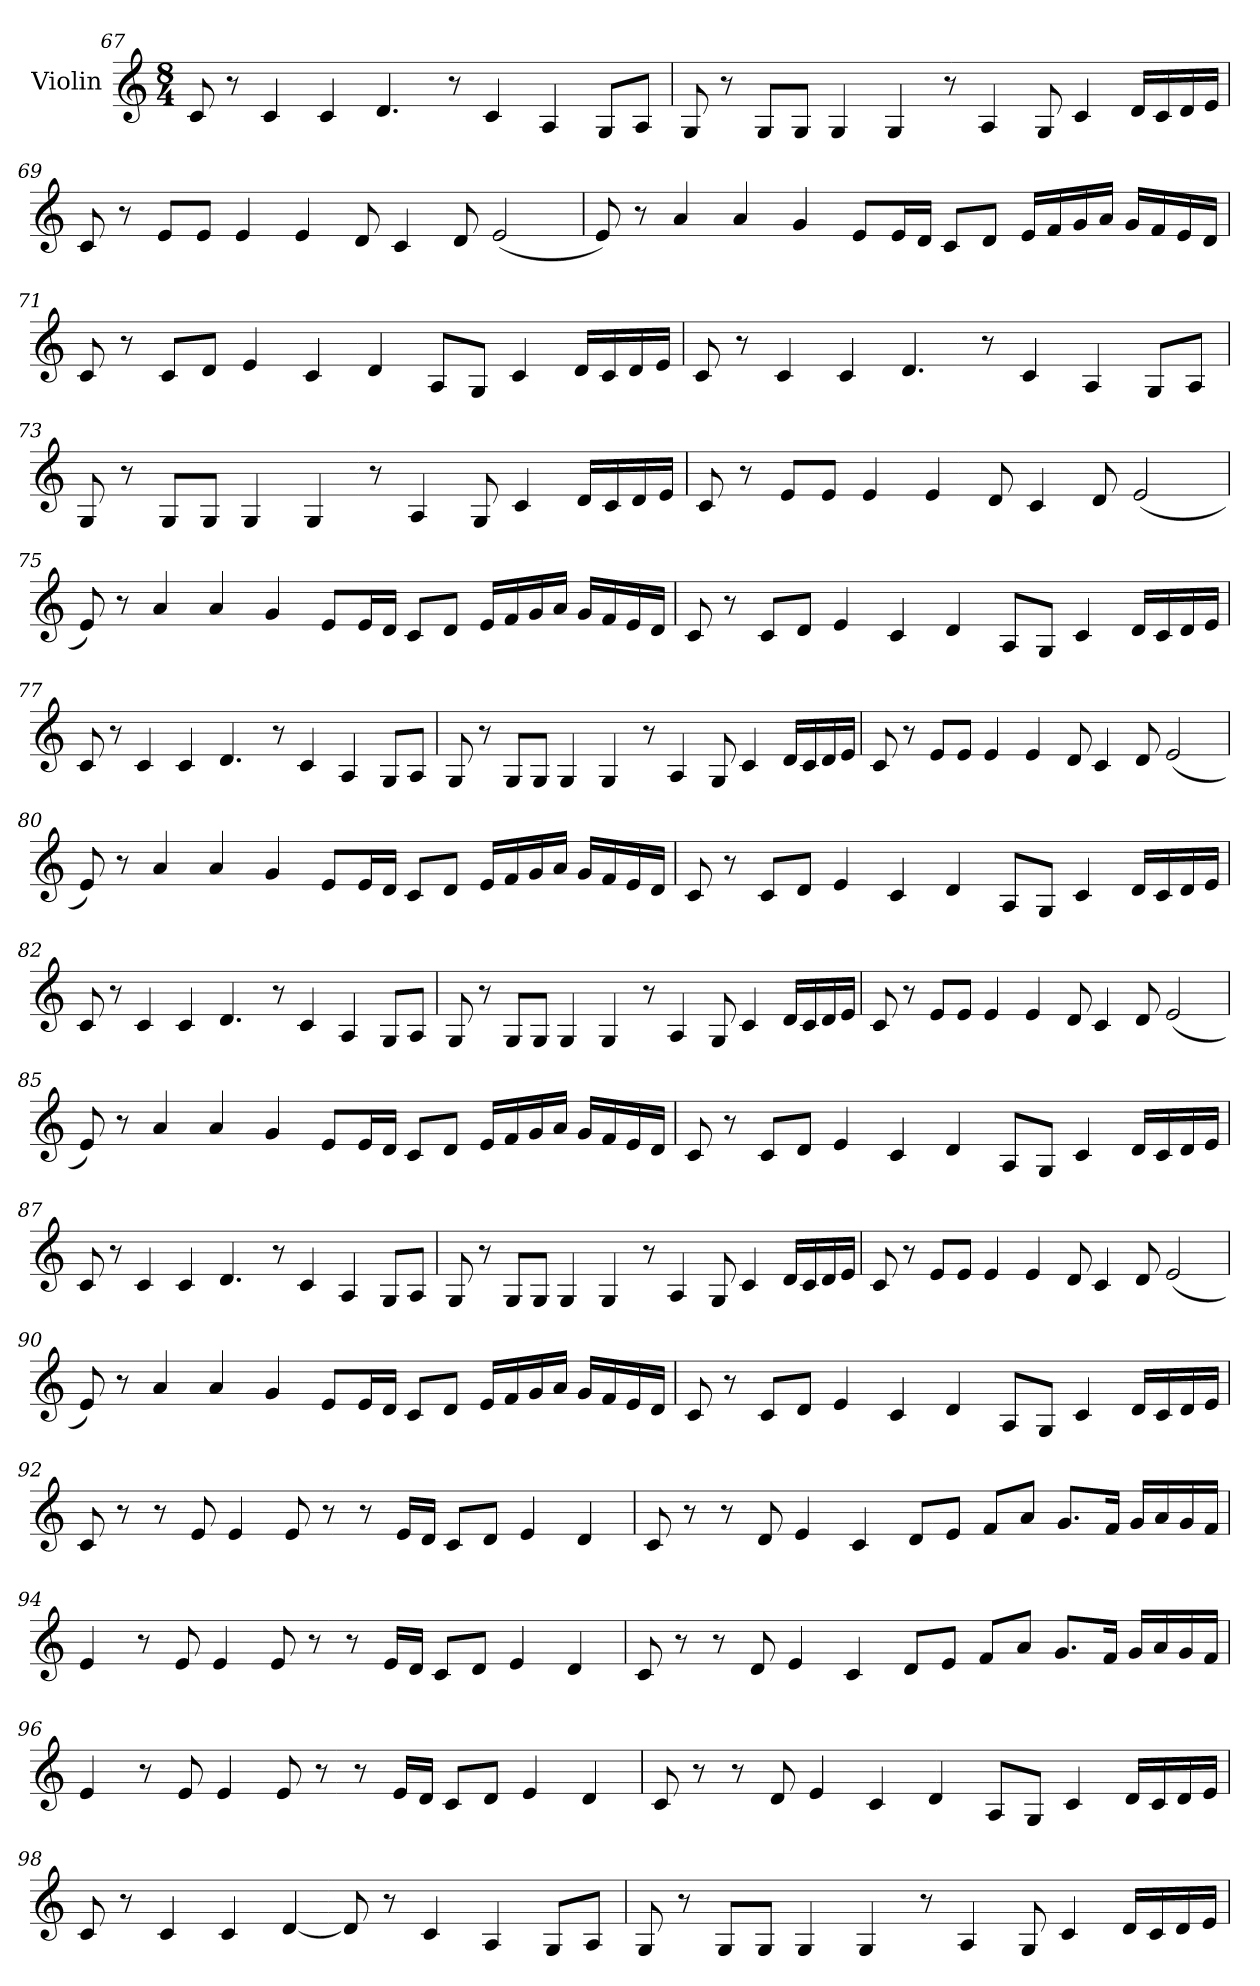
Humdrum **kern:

**kern
*part1
*staff1
*I"Violin
*clefG2
*k[]
*C:
*M8/4
=67
8c/
8r
4c/
4c/
4.d/
8r
4c/
4A/
8G/L
8A/J
!!LO:LB:g=z
=68
8G/
8r
8G/L
8G/J
4G/
4G/
8r
4A/
8G/
4c/
16d/LL
16c/
16d/
16e/JJ
=69
8c/
8r
8e/L
8e/J
4e/
4e/
8d/
4c/
8d/
(2e/
!!LO:LB:g=z
=70
8e/)
8r
4a/
4a/
4g/
8e/L
16e/L
16d/JJ
8c/L
8d/J
16e/LL
16f/
16g/
16a/JJ
16g/LL
16f/
16e/
16d/JJ
=71
8c/
8r
8c/L
8d/J
4e/
4c/
4d/
8A/L
8G/J
4c/
16d/LL
16c/
16d/
16e/JJ
!!LO:LB:g=z
=72
8c/
8r
4c/
4c/
4.d/
8r
4c/
4A/
8G/L
8A/J
=73
8G/
8r
8G/L
8G/J
4G/
4G/
8r
4A/
8G/
4c/
16d/LL
16c/
16d/
16e/JJ
!!LO:LB:g=z
=74
8c/
8r
8e/L
8e/J
4e/
4e/
8d/
4c/
8d/
(2e/
=75
8e/)
8r
4a/
4a/
4g/
8e/L
16e/L
16d/JJ
8c/L
8d/J
16e/LL
16f/
16g/
16a/JJ
16g/LL
16f/
16e/
16d/JJ
!!LO:LB:g=z
=76
8c/
8r
8c/L
8d/J
4e/
4c/
4d/
8A/L
8G/J
4c/
16d/LL
16c/
16d/
16e/JJ
=77
8c/
8r
4c/
4c/
4.d/
8r
4c/
4A/
8G/L
8A/J
!!LO:PB:g=z
=78
8G/
8r
8G/L
8G/J
4G/
4G/
8r
4A/
8G/
4c/
16d/LL
16c/
16d/
16e/JJ
=79
8c/
8r
8e/L
8e/J
4e/
4e/
8d/
4c/
8d/
(2e/
!!LO:LB:g=z
=80
8e/)
8r
4a/
4a/
4g/
8e/L
16e/L
16d/JJ
8c/L
8d/J
16e/LL
16f/
16g/
16a/JJ
16g/LL
16f/
16e/
16d/JJ
=81
8c/
8r
8c/L
8d/J
4e/
4c/
4d/
8A/L
8G/J
4c/
16d/LL
16c/
16d/
16e/JJ
!!LO:LB:g=z
=82
8c/
8r
4c/
4c/
4.d/
8r
4c/
4A/
8G/L
8A/J
=83
8G/
8r
8G/L
8G/J
4G/
4G/
8r
4A/
8G/
4c/
16d/LL
16c/
16d/
16e/JJ
!!LO:LB:g=z
=84
8c/
8r
8e/L
8e/J
4e/
4e/
8d/
4c/
8d/
(2e/
=85
8e/)
8r
4a/
4a/
4g/
8e/L
16e/L
16d/JJ
8c/L
8d/J
16e/LL
16f/
16g/
16a/JJ
16g/LL
16f/
16e/
16d/JJ
!!LO:LB:g=z
=86
8c/
8r
8c/L
8d/J
4e/
4c/
4d/
8A/L
8G/J
4c/
16d/LL
16c/
16d/
16e/JJ
=87
8c/
8r
4c/
4c/
4.d/
8r
4c/
4A/
8G/L
8A/J
!!LO:LB:g=z
=88
8G/
8r
8G/L
8G/J
4G/
4G/
8r
4A/
8G/
4c/
16d/LL
16c/
16d/
16e/JJ
=89
8c/
8r
8e/L
8e/J
4e/
4e/
8d/
4c/
8d/
(2e/
!!LO:LB:g=z
=90
8e/)
8r
4a/
4a/
4g/
8e/L
16e/L
16d/JJ
8c/L
8d/J
16e/LL
16f/
16g/
16a/JJ
16g/LL
16f/
16e/
16d/JJ
=91
8c/
8r
8c/L
8d/J
4e/
4c/
4d/
8A/L
8G/J
4c/
16d/LL
16c/
16d/
16e/JJ
!!LO:LB:g=z
=92
8c/
8r
8r
8e/
4e/
8e/
8r
8r
16e/LL
16d/JJ
8c/L
8d/J
4e/
4d/
=93
8c/
8r
8r
8d/
4e/
4c/
8d/L
8e/J
8f/L
8a/J
8.g/L
16f/Jk
16g/LL
16a/
16g/
16f/JJ
!!LO:PB:g=z
=94
4e/
8r
8e/
4e/
8e/
8r
8r
16e/LL
16d/JJ
8c/L
8d/J
4e/
4d/
=95
8c/
8r
8r
8d/
4e/
4c/
8d/L
8e/J
8f/L
8a/J
8.g/L
16f/Jk
16g/LL
16a/
16g/
16f/JJ
!!LO:LB:g=z
=96
4e/
8r
8e/
4e/
8e/
8r
8r
16e/LL
16d/JJ
8c/L
8d/J
4e/
4d/
=97
8c/
8r
8r
8d/
4e/
4c/
4d/
8A/L
8G/J
4c/
16d/LL
16c/
16d/
16e/JJ
!!LO:LB:g=z
=98
8c/
8r
4c/
4c/
[4d/
8d/]
8r
4c/
4A/
8G/L
8A/J
=99
8G/
8r
8G/L
8G/J
4G/
4G/
8r
4A/
8G/
4c/
16d/LL
16c/
16d/
16e/JJ
=
*-
